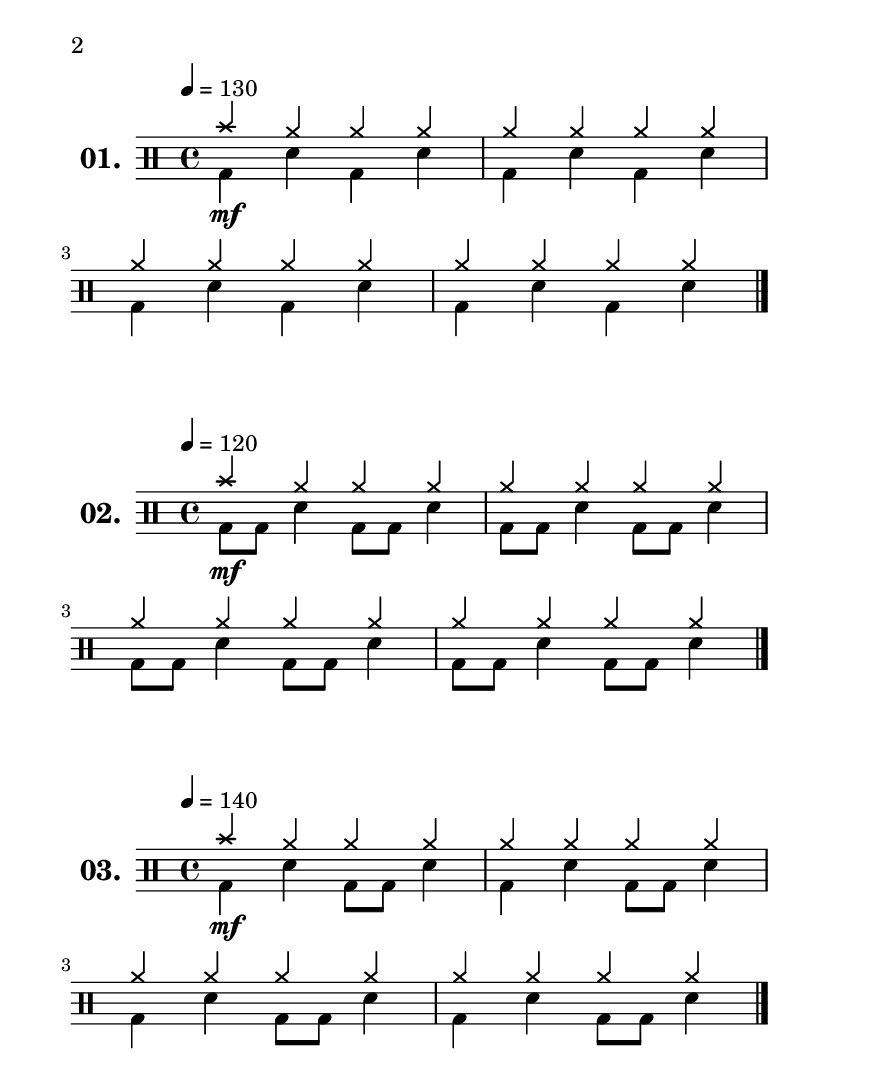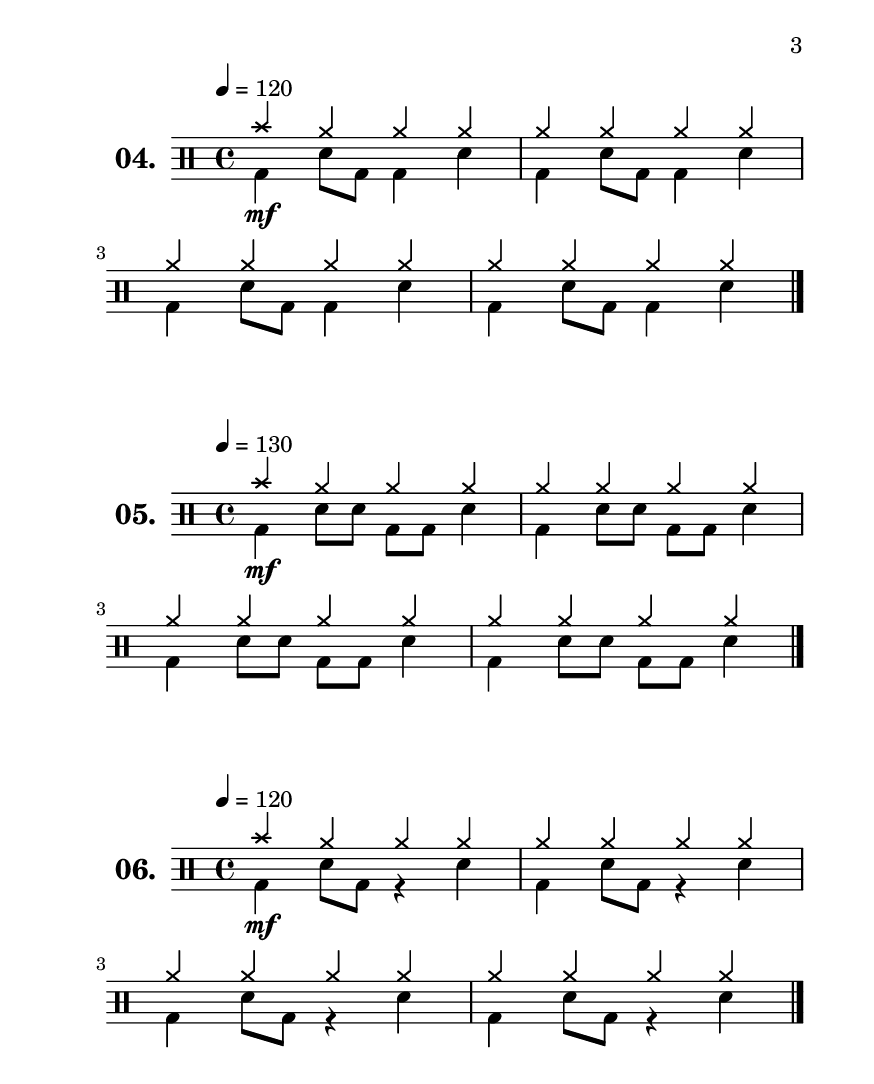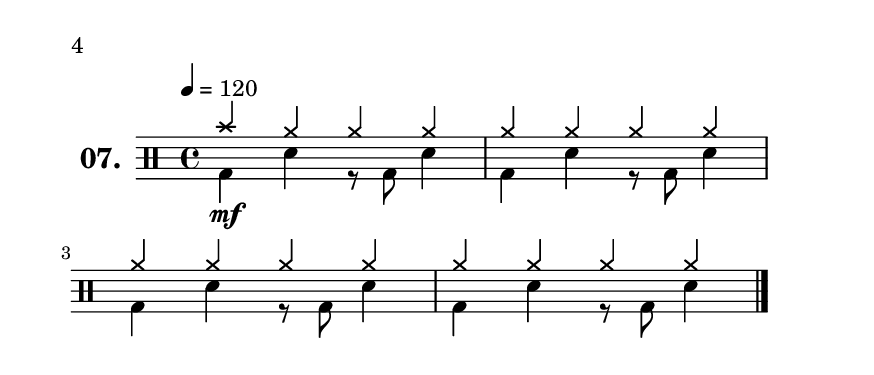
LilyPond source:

\version "2.24.1"

\include "drumpitch-init.ly"

\paper {
  #(set-paper-size "a5")
  top-margin = 12\mm    % Margem superior
  bottom-margin = 12\mm % Margem inferior
  inner-margin = 18\mm  % Margem interna (lado da encadernação)
  outer-margin = 12\mm  % Margem externa
  two-sided = ##t       % Ativa layout frente e verso
% indent = 0            % Remove a identação do primeiro sistema
  ragged-last = ##f     % Força o último sistema a ocupar largura total
  ragged-bottom = ##t   % Permite página "desalinhada" no final

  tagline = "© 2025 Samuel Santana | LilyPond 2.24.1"
}

global = {
  \set DrumStaff.drumStyleTable = #weinberg-drums-style
}

\book {
  % CAPA
  \markup \fill-line {
    \override #'(baseline-skip . 5)
    \center-column {
      \fontsize #2 "Samuel Santana"
      \vspace #8
      \fontsize #6 \bold "CADERNO DE ESTUDOS"
      \null
      \fontsize #6 "- BATERIA -"
      \vspace #3
      \fontsize #20 "♬"
      %\fontsize #24 "𝄢"
      %\fontsize #20 "𝄞"
      \vspace #10
      "© 2025 Real Sigma Music"
    }
  }
  \pageBreak

  \score {
    \new DrumStaff <<
      \global
      \clef "percussion"
      \set Staff.instrumentName = \markup \bold \fontsize #2 "01."
      \tempo 4 = 130
      \new DrumVoice {
        \voiceOne
        \drummode {
          cymc4 hh hh hh
          hh4 hh hh hh
          \break
          hh4 hh hh hh
          hh4 hh hh hh
          \bar "|."
        }
      }
      \new DrumVoice {
        \voiceTwo
        \drummode {
          bd4\mf sn bd sn
          bd4 sn bd sn
          \break
          bd4 sn bd sn
          bd4 sn bd sn
          \bar "|."
        }
      }
    >>
  }

  \markup \vspace #1

  \score {
    \new DrumStaff <<
      \global
      \clef "percussion"
      \set Staff.instrumentName = \markup \bold \fontsize #2 "02."
      \tempo 4 = 120
      \new DrumVoice {
        \voiceOne
        \drummode {
          cymc4 hh hh hh
          hh4 hh hh hh
          \break
          hh4 hh hh hh
          hh4 hh hh hh
          \bar "|."
        }
      }
      \new DrumVoice {
        \voiceTwo
        \drummode {
          bd8_\mf bd sn4 bd8 bd sn4
          bd8 bd sn4 bd8 bd sn4
          \break
          bd8 bd sn4 bd8 bd sn4
          bd8 bd sn4 bd8 bd sn4
          \bar "|."
        }
      }
    >>
  }

  \markup \vspace #1

  \score {
    \new DrumStaff <<
      \global
      \clef "percussion"
      \set Staff.instrumentName = \markup \bold \fontsize #2 "03."
      \tempo 4 = 140
      \new DrumVoice {
        \voiceOne
        \drummode {
          cymc4 hh hh hh
          hh4 hh hh hh
          \break
          hh4 hh hh hh
          hh4 hh hh hh
          \bar "|."
        }
      }
      \new DrumVoice {
        \voiceTwo
        \drummode {
          bd4_\mf sn bd8 bd sn4
          bd4 sn bd8 bd sn4
          \break
          bd4 sn bd8 bd sn4
          bd4 sn bd8 bd sn4
          \bar "|."
        }
      }
    >>
  }

  \markup \vspace #1

  \pageBreak

  \score {
    \new DrumStaff <<
      \global
      \clef "percussion"
      \set Staff.instrumentName = \markup \bold \fontsize #2 "04."
      \tempo 4 = 120
      \new DrumVoice {
        \voiceOne
        \drummode {
          cymc4 hh hh hh
          hh4 hh hh hh
          \break
          hh4 hh hh hh
          hh4 hh hh hh
          \bar "|."
        }
      }
      \new DrumVoice {
        \voiceTwo
        \drummode {
          bd4_\mf sn8 bd bd4 sn
          bd4 sn8 bd8 bd4 sn
          \break
          bd4 sn8 bd8 bd4 sn
          bd4 sn8 bd8 bd4 sn
          \bar "|."
        }
      }
    >>
  }

  \markup \vspace #1

  \score {
    \new DrumStaff <<
      \global
      \clef "percussion"
      \set Staff.instrumentName = \markup \bold \fontsize #2 "05."
      \tempo 4 = 130
      \new DrumVoice {
        \voiceOne
        \drummode {
          cymc4 hh hh hh
          hh4 hh hh hh
          \break
          hh4 hh hh hh
          hh4 hh hh hh
          \bar "|."
        }
      }
      \new DrumVoice {
        \voiceTwo
        \drummode {
          bd4_\mf sn8 sn bd bd sn4
          bd4 sn8 sn bd bd sn4
          \break
          bd4 sn8 sn bd bd sn4
          bd4 sn8 sn bd bd sn4
          \bar "|."
        }
      }
    >>
  }

  \markup \vspace #1

  \score {
    \new DrumStaff <<
      \global
      \clef "percussion"
      \set Staff.instrumentName = \markup \bold \fontsize #2 "06."
      \tempo 4 = 120
      \new DrumVoice {
        \voiceOne
        \drummode {
          cymc4 hh hh hh
          hh4 hh hh hh
          \break
          hh4 hh hh hh
          hh4 hh hh hh
          \bar "|."
        }
      }
      \new DrumVoice {
        \voiceTwo
        \drummode {
          bd4_\mf sn8 bd r4 sn
          bd4 sn8 bd8 r4 sn
          \break
          bd4 sn8 bd8 r4 sn
          bd4 sn8 bd8 r4 sn
          \bar "|."
        }
      }
    >>
  }

  \markup \vspace #1

  \pageBreak

  \score {
    \new DrumStaff <<
      \global
      \clef "percussion"
      \set Staff.instrumentName = \markup \bold \fontsize #2 "07."
      \tempo 4 = 120
      \new DrumVoice {
        \voiceOne
        \drummode {
          cymc4 hh hh hh
          hh4 hh hh hh
          \break
          hh4 hh hh hh
          hh4 hh hh hh
          \bar "|."
        }
      }
      \new DrumVoice {
        \voiceTwo
        \drummode {
          bd4_\mf sn r8 bd sn4
          bd4 sn r8 bd sn4
          \break
          bd4 sn r8 bd sn4
          bd4 sn r8 bd sn4
          \bar "|."
        }
      }
    >>
  }

  \markup \vspace #1
}

\layout {
  \context {
    \Score
    \override NonMusicalPaperColumn.padding = #8
  }
}
